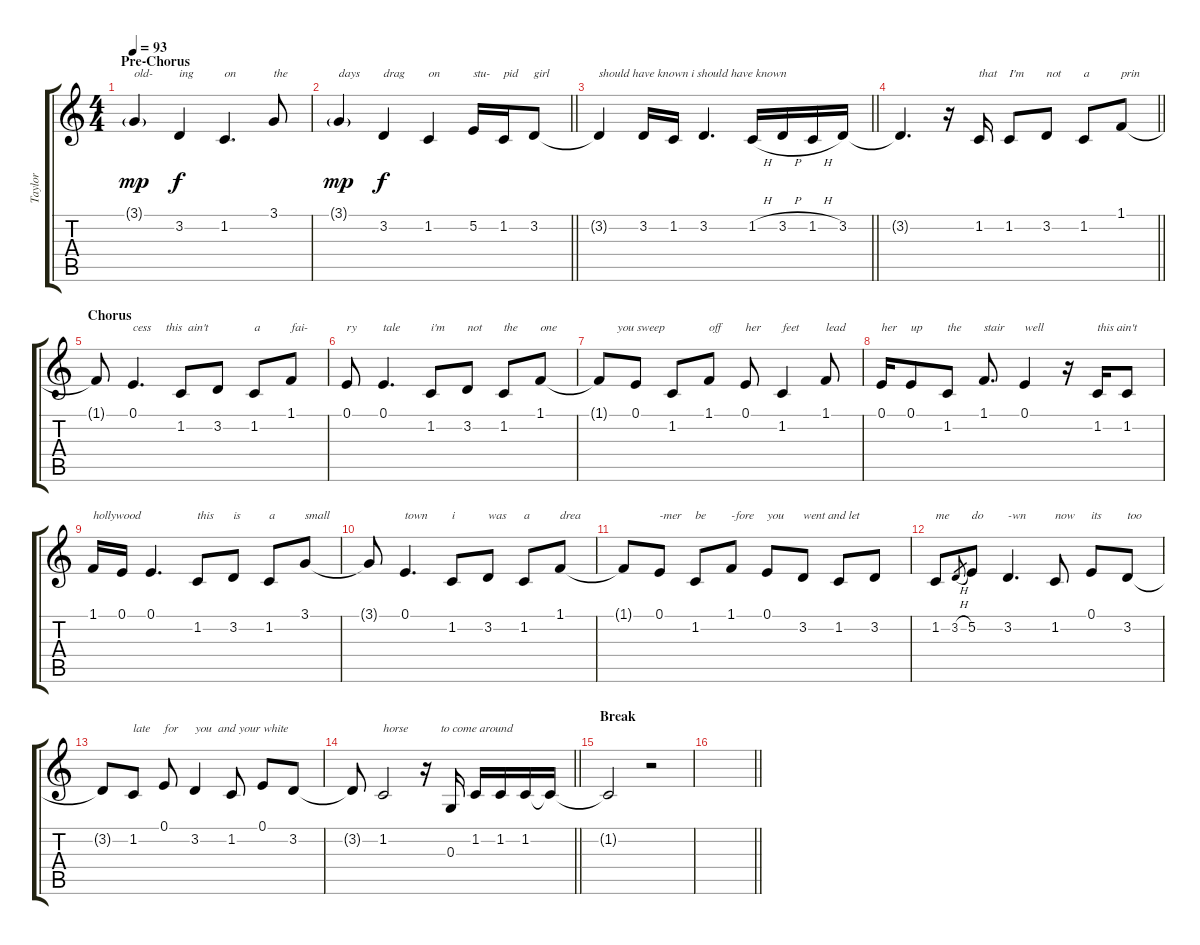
\track ("Taylor" "Taylor") {instrument musicbox}
\staff {score tabs}
\tuning (E4 B3 G3 D3 A2 E2) {hide}
\ts (4 4)
\section ("" "Pre-Chorus")
\tempo 93
\clef g2
\ks c
3.1{g}.4{txt "old-" dy mp} 3.2.4{txt "ing" dy f} 1.2.4{d txt "on"} 3.1.8{txt "the"} |
\barLineRight lightlight
3.1{g}.4{txt "days" dy mp} 3.2.4{txt "drag" dy f} 1.2.4{txt "on"} 5.2.16{txt "stu-"} 1.2.16{txt "pid"} 3.2.8{txt "girl"} |
\barLineRight lightlight
3.2{t}.4{txt "should have known i should have known"} 3.2.16 1.2.16 3.2.4{d} 1.2{h}.16 3.2{h}.16 1.2{h}.16 3.2.16 |
\barLineRight lightlight
3.2{t}.4{d} r.16 1.2.16{txt "that"} 1.2.8{txt "I'm"} 3.2.8{txt "not"} 1.2.8{txt "a"} 1.1.8{txt "prin"} |
\section ("" "Chorus")
1.1{t}.8 0.1.4{d txt "cess     this  ain't"} 1.2.8 3.2.8 1.2.8{txt "a"} 1.1.8{txt "fai-"} |
0.1.8{txt "ry"} 0.1.4{d txt "tale"} 1.2.8{txt "i'm"} 3.2.8{txt "not"} 1.2.8{txt "the"} 1.1.8{txt "one"} |
1.1{t}.8{txt "      you sweep"} 0.1.8 1.2.8 1.1.8{txt "off"} 0.1.8{txt "her"} 1.2.4{txt "feet"} 1.1.8{txt "lead"} |
0.1.16{txt "her"} 0.1.8{txt "up"} 1.2.8{txt "the"} 1.1.8{d txt "stair"} 0.1.4{txt "well"} r.16 1.2.16{txt "this ain't"} 1.2.8 |
1.1.16{txt "hollywood"} 0.1.16 0.1.4{d} 1.2.8{txt "this"} 3.2.8{txt "is"} 1.2.8{txt "a"} 3.1.8{txt "small"} |
3.1{t}.8 0.1.4{d txt "town"} 1.2.8{txt "i"} 3.2.8{txt "was"} 1.2.8{txt "a"} 1.1.8{txt "drea"} |
1.1{t}.8 0.1.8{txt "-mer"} 1.2.8{txt "be"} 1.1.8{txt "-fore"} 0.1.8{txt "you"} 3.2.8{txt "went and let"} 1.2.8 3.2.8 |
1.2.8{txt "me"} 3.2{h}.8{gr} 5.2.8{txt "do"} 3.2.4{d txt "-wn"} 1.2.8{txt "now"} 0.1.8{txt "its"} 3.2.8{txt "too"} |
3.2{t}.8 1.2.8{txt "late"} 0.1.8{txt "for"} 3.2.4{txt "you  and your white"} 1.2.8 0.1.8 3.2.8 |
\barLineRight lightlight
3.2{t}.8 1.2.2{txt "horse"} r.16{txt "     to come around"} 0.3.16 1.2.16 1.2.16 1.2.16 1.2{t}.16 |
\section ("" "Break")
1.2{t}.2 r.2 |
\barLineRight lightlight
